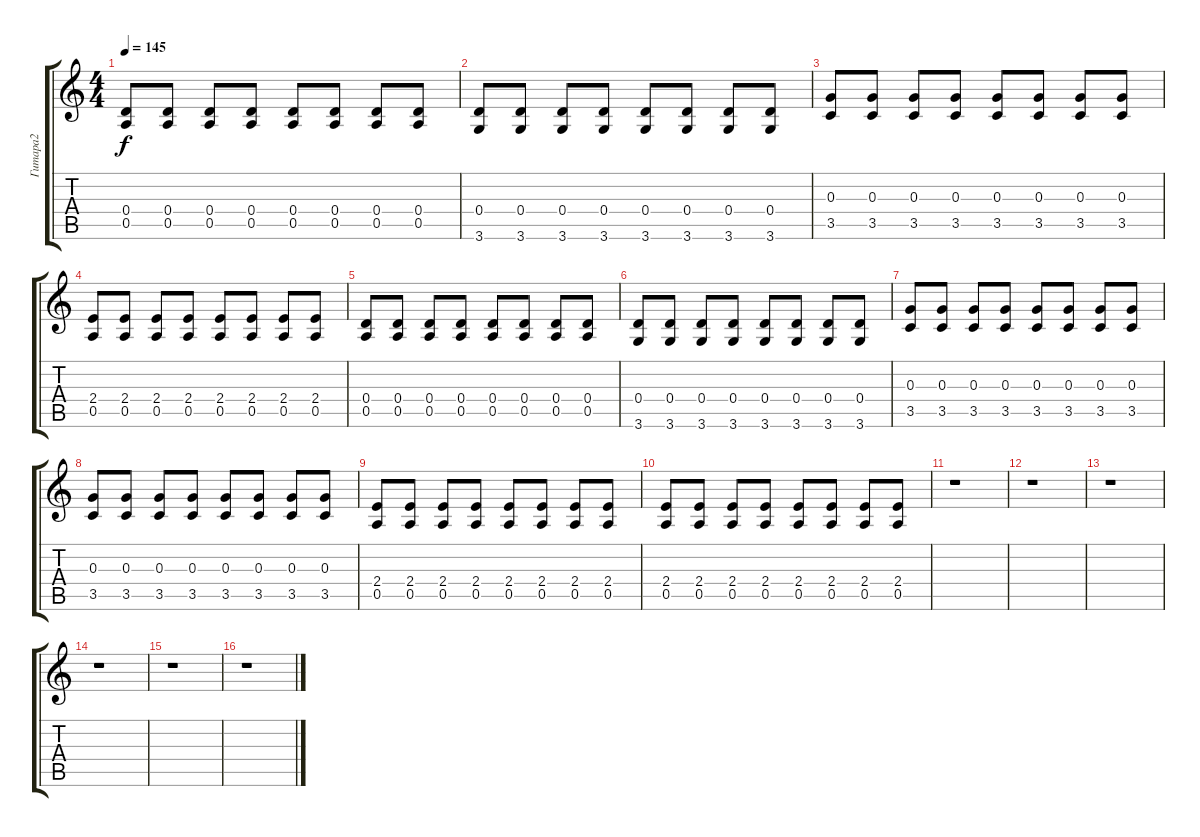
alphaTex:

\track ("Гитара2" "Гитара2") {instrument distortionguitar}
\staff {score tabs}
\tuning (E4 B3 G3 D3 A2 E2) {hide}
\ts (4 4)
\tempo 145
\clef g2
\ks c
(0.4 0.5).8{dy f} (0.4 0.5).8 (0.4 0.5).8 (0.4 0.5).8 (0.4 0.5).8 (0.4 0.5).8 (0.4 0.5).8 (0.4 0.5).8 |
(0.4 3.6).8 (0.4 3.6).8 (0.4 3.6).8 (0.4 3.6).8 (0.4 3.6).8 (0.4 3.6).8 (0.4 3.6).8 (0.4 3.6).8 |
(0.3 3.5).8 (0.3 3.5).8 (0.3 3.5).8 (0.3 3.5).8 (0.3 3.5).8 (0.3 3.5).8 (0.3 3.5).8 (0.3 3.5).8 |
(2.4 0.5).8 (2.4 0.5).8 (2.4 0.5).8 (2.4 0.5).8 (2.4 0.5).8 (2.4 0.5).8 (2.4 0.5).8 (2.4 0.5).8 |
(0.4 0.5).8 (0.4 0.5).8 (0.4 0.5).8 (0.4 0.5).8 (0.4 0.5).8 (0.4 0.5).8 (0.4 0.5).8 (0.4 0.5).8 |
(0.4 3.6).8 (0.4 3.6).8 (0.4 3.6).8 (0.4 3.6).8 (0.4 3.6).8 (0.4 3.6).8 (0.4 3.6).8 (0.4 3.6).8 |
(0.3 3.5).8 (0.3 3.5).8 (0.3 3.5).8 (0.3 3.5).8 (0.3 3.5).8 (0.3 3.5).8 (0.3 3.5).8 (0.3 3.5).8 |
(0.3 3.5).8 (0.3 3.5).8 (0.3 3.5).8 (0.3 3.5).8 (0.3 3.5).8 (0.3 3.5).8 (0.3 3.5).8 (0.3 3.5).8 |
(2.4 0.5).8 (2.4 0.5).8 (2.4 0.5).8 (2.4 0.5).8 (2.4 0.5).8 (2.4 0.5).8 (2.4 0.5).8 (2.4 0.5).8 |
(2.4 0.5).8 (2.4 0.5).8 (2.4 0.5).8 (2.4 0.5).8 (2.4 0.5).8 (2.4 0.5).8 (2.4 0.5).8 (2.4 0.5).8 |
r.1 |
r.1 |
r.1 |
r.1 |
r.1 |
r.1
